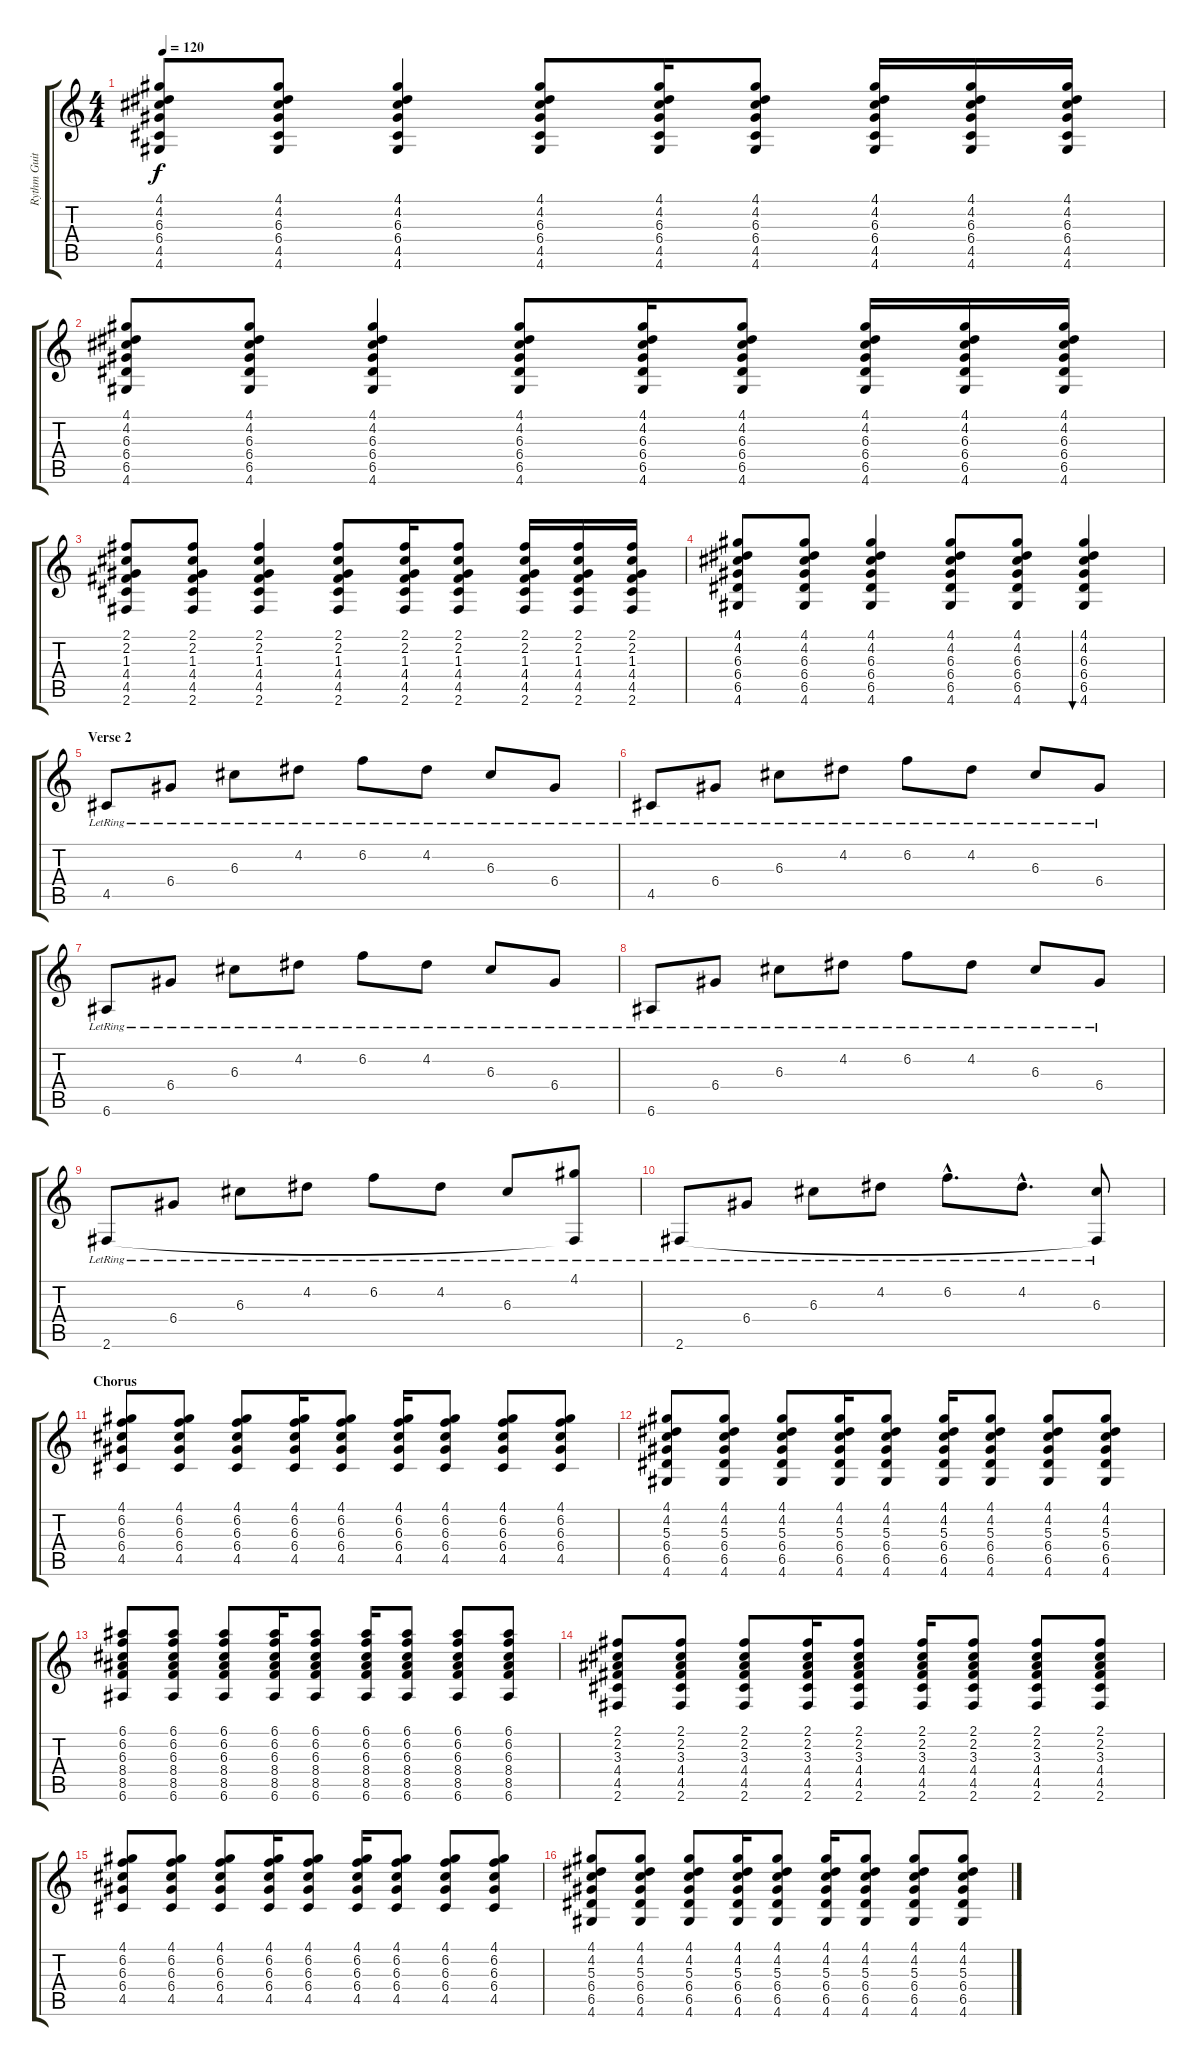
\track ("Rythm Guitar" "Rythm Guit") {instrument acousticguitarsteel}
\staff {score tabs}
\tuning (E4 B3 G3 D3 A2 E2) {hide}
\ts (4 4)
\tempo 120
\clef g2
\ks c
(4.1 4.2 6.3 6.4 4.5 4.6).8{dy f} (4.1 4.2 6.3 6.4 4.5 4.6).8 (4.1 4.2 6.3 6.4 4.5 4.6).4 (4.1 4.2 6.3 6.4 4.5 4.6).8 (4.1 4.2 6.3 6.4 4.5 4.6).16 (4.1 4.2 6.3 6.4 4.5 4.6).8 (4.1 4.2 6.3 6.4 4.5 4.6).16 (4.1 4.2 6.3 6.4 4.5 4.6).16 (4.1 4.2 6.3 6.4 4.5 4.6).16 |
(4.1 4.2 6.3 6.4 6.5 4.6).8 (4.1 4.2 6.3 6.4 6.5 4.6).8 (4.1 4.2 6.3 6.4 6.5 4.6).4 (4.1 4.2 6.3 6.4 6.5 4.6).8 (4.1 4.2 6.3 6.4 6.5 4.6).16 (4.1 4.2 6.3 6.4 6.5 4.6).8 (4.1 4.2 6.3 6.4 6.5 4.6).16 (4.1 4.2 6.3 6.4 6.5 4.6).16 (4.1 4.2 6.3 6.4 6.5 4.6).16 |
(2.1 2.2 1.3 4.4 4.5 2.6).8 (2.1 2.2 1.3 4.4 4.5 2.6).8 (2.1 2.2 1.3 4.4 4.5 2.6).4 (2.1 2.2 1.3 4.4 4.5 2.6).8 (2.1 2.2 1.3 4.4 4.5 2.6).16 (2.1 2.2 1.3 4.4 4.5 2.6).8 (2.1 2.2 1.3 4.4 4.5 2.6).16 (2.1 2.2 1.3 4.4 4.5 2.6).16 (2.1 2.2 1.3 4.4 4.5 2.6).16 |
(4.1 4.2 6.3 6.4 6.5 4.6).8 (4.1 4.2 6.3 6.4 6.5 4.6).8 (4.1 4.2 6.3 6.4 6.5 4.6).4 (4.1 4.2 6.3 6.4 6.5 4.6).8 (4.1 4.2 6.3 6.4 6.5 4.6).8 (4.1 4.2 6.3 6.4 6.5 4.6).4{bu 480} |
\section ("" "Verse 2")
4.5{lr}.8 6.4{lr}.8 6.3{lr}.8 4.2{lr}.8 6.2{lr}.8 4.2{lr}.8 6.3{lr}.8 6.4{lr}.8 |
4.5{lr}.8 6.4{lr}.8 6.3{lr}.8 4.2{lr}.8 6.2{lr}.8 4.2{lr}.8 6.3{lr}.8 6.4{lr}.8 |
6.6{lr}.8 6.4{lr}.8 6.3{lr}.8 4.2{lr}.8 6.2{lr}.8 4.2{lr}.8 6.3{lr}.8 6.4{lr}.8 |
6.6{lr}.8 6.4{lr}.8 6.3{lr}.8 4.2{lr}.8 6.2{lr}.8 4.2{lr}.8 6.3{lr}.8 6.4{lr}.8 |
2.6{lr}.8 6.4{lr}.8 6.3{lr}.8 4.2{lr}.8 6.2{lr}.8 4.2{lr}.8 6.3{lr}.8 (4.1{lr} 2.6{t}).8 |
2.6{lr}.8 6.4{lr}.8 6.3{lr}.8 4.2{lr}.8 6.2{hac lr}.8{d} 4.2{hac lr}.8{d} (6.3{lr} 2.6{t}).8 |
\section ("" "Chorus")
(4.1 6.2 6.3 6.4 4.5).8 (4.1 6.2 6.3 6.4 4.5).8 (4.1 6.2 6.3 6.4 4.5).8 (4.1 6.2 6.3 6.4 4.5).16 (4.1 6.2 6.3 6.4 4.5).8 (4.1 6.2 6.3 6.4 4.5).16 (4.1 6.2 6.3 6.4 4.5).8 (4.1 6.2 6.3 6.4 4.5).8 (4.1 6.2 6.3 6.4 4.5).8 |
(4.1 4.2 5.3 6.4 6.5 4.6).8 (4.1 4.2 5.3 6.4 6.5 4.6).8 (4.1 4.2 5.3 6.4 6.5 4.6).8 (4.1 4.2 5.3 6.4 6.5 4.6).16 (4.1 4.2 5.3 6.4 6.5 4.6).8 (4.1 4.2 5.3 6.4 6.5 4.6).16 (4.1 4.2 5.3 6.4 6.5 4.6).8 (4.1 4.2 5.3 6.4 6.5 4.6).8 (4.1 4.2 5.3 6.4 6.5 4.6).8 |
(6.1 6.2 6.3 8.4 8.5 6.6).8 (6.1 6.2 6.3 8.4 8.5 6.6).8 (6.1 6.2 6.3 8.4 8.5 6.6).8 (6.1 6.2 6.3 8.4 8.5 6.6).16 (6.1 6.2 6.3 8.4 8.5 6.6).8 (6.1 6.2 6.3 8.4 8.5 6.6).16 (6.1 6.2 6.3 8.4 8.5 6.6).8 (6.1 6.2 6.3 8.4 8.5 6.6).8 (6.1 6.2 6.3 8.4 8.5 6.6).8 |
(2.1 2.2 3.3 4.4 4.5 2.6).8 (2.1 2.2 3.3 4.4 4.5 2.6).8 (2.1 2.2 3.3 4.4 4.5 2.6).8 (2.1 2.2 3.3 4.4 4.5 2.6).16 (2.1 2.2 3.3 4.4 4.5 2.6).8 (2.1 2.2 3.3 4.4 4.5 2.6).16 (2.1 2.2 3.3 4.4 4.5 2.6).8 (2.1 2.2 3.3 4.4 4.5 2.6).8 (2.1 2.2 3.3 4.4 4.5 2.6).8 |
(4.1 6.2 6.3 6.4 4.5).8 (4.1 6.2 6.3 6.4 4.5).8 (4.1 6.2 6.3 6.4 4.5).8 (4.1 6.2 6.3 6.4 4.5).16 (4.1 6.2 6.3 6.4 4.5).8 (4.1 6.2 6.3 6.4 4.5).16 (4.1 6.2 6.3 6.4 4.5).8 (4.1 6.2 6.3 6.4 4.5).8 (4.1 6.2 6.3 6.4 4.5).8 |
(4.1 4.2 5.3 6.4 6.5 4.6).8 (4.1 4.2 5.3 6.4 6.5 4.6).8 (4.1 4.2 5.3 6.4 6.5 4.6).8 (4.1 4.2 5.3 6.4 6.5 4.6).16 (4.1 4.2 5.3 6.4 6.5 4.6).8 (4.1 4.2 5.3 6.4 6.5 4.6).16 (4.1 4.2 5.3 6.4 6.5 4.6).8 (4.1 4.2 5.3 6.4 6.5 4.6).8 (4.1 4.2 5.3 6.4 6.5 4.6).8
